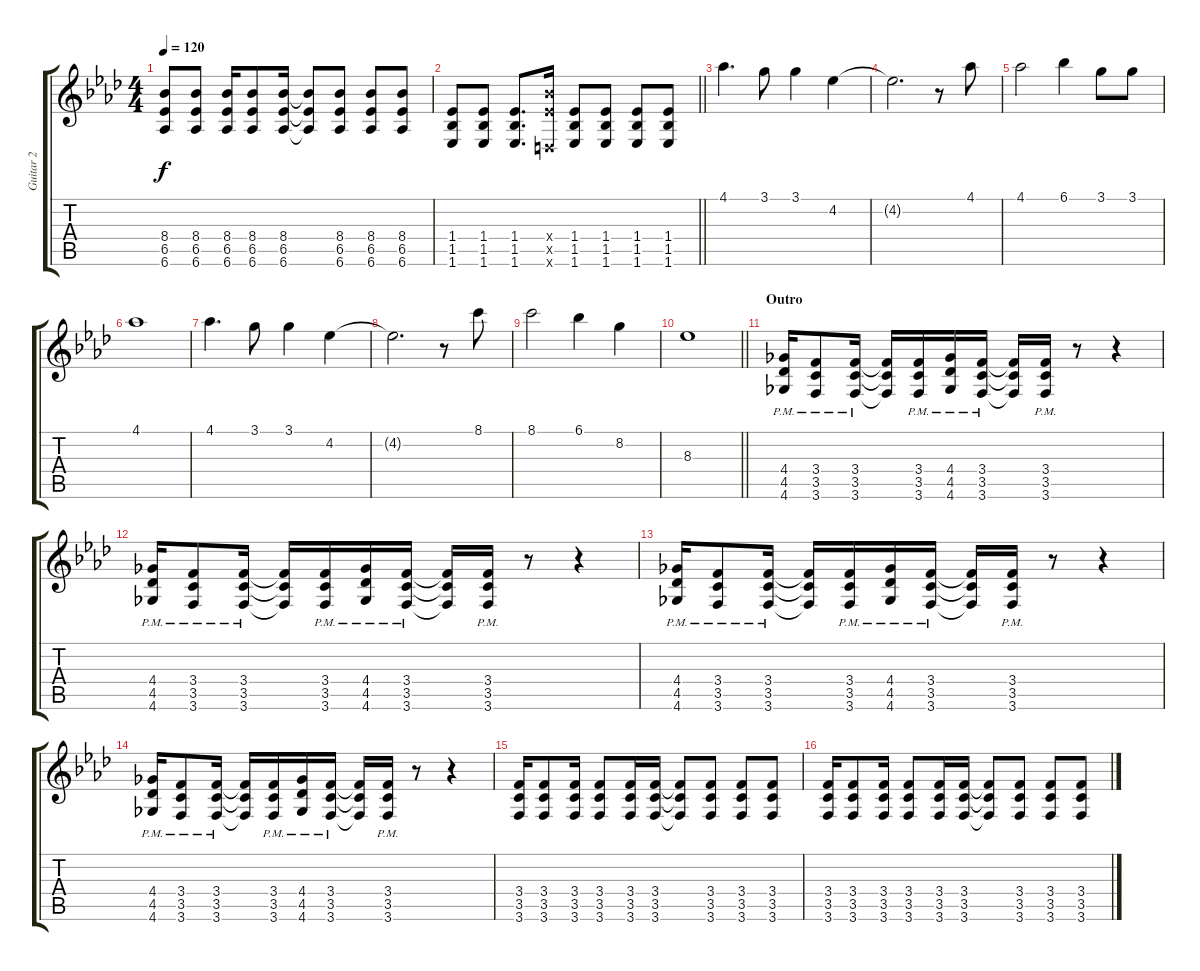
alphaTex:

\track ("Guitar 2" "Guitar 2") {instrument distortionguitar}
\staff {score tabs}
\tuning (E4 B3 G3 D3 A2 D2) {hide}
\ts (4 4)
\tempo 120
\clef g2
\ks fminor
(8.4 6.5 6.6).8{dy f} (8.4 6.5 6.6).8 (8.4 6.5 6.6).16 (8.4 6.5 6.6).8 (8.4 6.5 6.6).16 (8.4{t} 6.5{t} 6.6{t}).8 (8.4 6.5 6.6).8 (8.4 6.5 6.6).8 (8.4 6.5 6.6).8 |
\barLineRight lightlight
(1.4 1.5 1.6).8 (1.4 1.5 1.6).8 (1.4 1.5 1.6).8{d} (8.4{x} 6.5{x} 0.6{x}).16 (1.4 1.5 1.6).8 (1.4 1.5 1.6).8 (1.4 1.5 1.6).8 (1.4 1.5 1.6).8 |
4.1.4{d volume 14 instrument electricguitarjazz} 3.1.8 3.1.4 4.2.4 |
4.2{t}.2{d} r.8 4.1.8 |
4.1.2 6.1.4 3.1.8 3.1.8 |
4.1.1 |
4.1.4{d} 3.1.8 3.1.4 4.2.4 |
4.2{t}.2{d} r.8 8.1.8 |
8.1.2 6.1.4 8.2.4 |
\barLineRight lightlight
8.3.1 |
\section ("" "Outro")
(4.4{pm} 4.5{pm} 4.6{pm}).16{volume 12 instrument distortionguitar} (3.4{pm} 3.5{pm} 3.6{pm}).8 (3.4{pm} 3.5{pm} 3.6{pm}).16 (3.4{t} 3.5{t} 3.6{t}).16 (3.4{pm} 3.5{pm} 3.6{pm}).16 (4.4{pm} 4.5{pm} 4.6{pm}).16 (3.4{pm} 3.5{pm} 3.6{pm}).16 (3.4{t} 3.5{t} 3.6{t}).16 (3.4{pm} 3.5{pm} 3.6{pm}).16 r.8 r.4 |
(4.4{pm} 4.5{pm} 4.6{pm}).16 (3.4{pm} 3.5{pm} 3.6{pm}).8 (3.4{pm} 3.5{pm} 3.6{pm}).16 (3.4{t} 3.5{t} 3.6{t}).16 (3.4{pm} 3.5{pm} 3.6{pm}).16 (4.4{pm} 4.5{pm} 4.6{pm}).16 (3.4{pm} 3.5{pm} 3.6{pm}).16 (3.4{t} 3.5{t} 3.6{t}).16 (3.4{pm} 3.5{pm} 3.6{pm}).16 r.8 r.4 |
(4.4{pm} 4.5{pm} 4.6{pm}).16 (3.4{pm} 3.5{pm} 3.6{pm}).8 (3.4{pm} 3.5{pm} 3.6{pm}).16 (3.4{t} 3.5{t} 3.6{t}).16 (3.4{pm} 3.5{pm} 3.6{pm}).16 (4.4{pm} 4.5{pm} 4.6{pm}).16 (3.4{pm} 3.5{pm} 3.6{pm}).16 (3.4{t} 3.5{t} 3.6{t}).16 (3.4{pm} 3.5{pm} 3.6{pm}).16 r.8 r.4 |
(4.4{pm} 4.5{pm} 4.6{pm}).16 (3.4{pm} 3.5{pm} 3.6{pm}).8 (3.4{pm} 3.5{pm} 3.6{pm}).16 (3.4{t} 3.5{t} 3.6{t}).16 (3.4{pm} 3.5{pm} 3.6{pm}).16 (4.4{pm} 4.5{pm} 4.6{pm}).16 (3.4{pm} 3.5{pm} 3.6{pm}).16 (3.4{t} 3.5{t} 3.6{t}).16 (3.4{pm} 3.5{pm} 3.6{pm}).16 r.8 r.4 |
(3.4 3.5 3.6).16{instrument distortionguitar} (3.4 3.5 3.6).8 (3.4 3.5 3.6).16 (3.4 3.5 3.6).8 (3.4 3.5 3.6).16 (3.4 3.5 3.6).16 (3.4{t} 3.5{t} 3.6{t}).8 (3.4 3.5 3.6).8 (3.4 3.5 3.6).8 (3.4 3.5 3.6).8 |
(3.4 3.5 3.6).16 (3.4 3.5 3.6).8 (3.4 3.5 3.6).16 (3.4 3.5 3.6).8 (3.4 3.5 3.6).16 (3.4 3.5 3.6).16 (3.4{t} 3.5{t} 3.6{t}).8 (3.4 3.5 3.6).8 (3.4 3.5 3.6).8 (3.4 3.5 3.6).8
